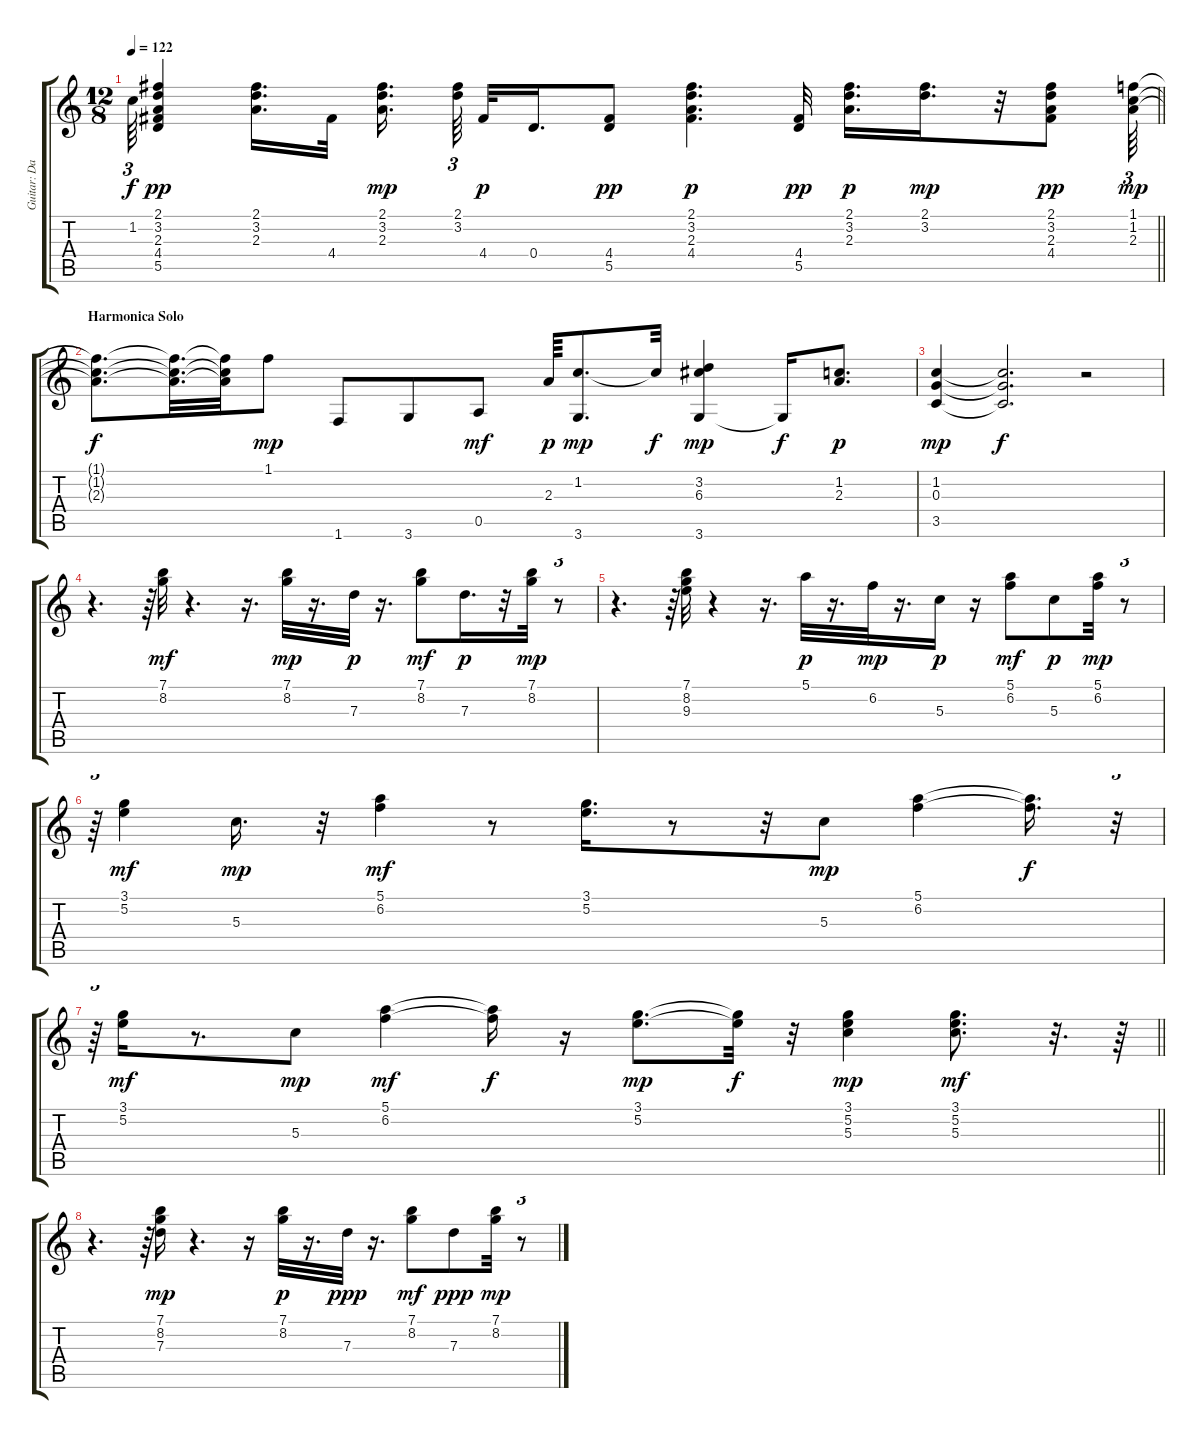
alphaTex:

\track ("Guitar: Davey Johnstone" "Guitar: Da") {instrument electricguitarclean}
\staff {score tabs}
\tuning (E4 B3 G3 D3 A2 E2) {hide}
\ts (12 8)
\tempo 122
\clef g2
\barLineRight lightlight
\ks c
1.2{t}.64{tu (3 2) dy f} (2.1 3.2 2.3 4.4 5.5).4{dy pp} (2.1 3.2 2.3).16{d} 4.4.32 (2.1 3.2 2.3).16{d dy mp beam splitsecondary} (2.1 3.2).64{tu (3 2) beam splitsecondary} 4.4.32{dy p} 0.4.16{d} (4.4 5.5).8{dy pp} (2.1 3.2 2.3 4.4).4{d dy p} (4.4 5.5).32{dy pp} (2.1 3.2 2.3).16{d dy p} (2.1 3.2).16{d dy mp} r.32 (2.1 3.2 2.3 4.4).8{dy pp} (1.1 1.2 2.3).64{tu (3 2) dy mp instrument electricguitarclean} |
\section ("" "Harmonica Solo")
(1.1{t} 1.2{t} 2.3{t}).8{d dy f} (1.1{t} 1.2{t} 2.3{t}).32{d} (1.1{t} 1.2{t} 2.3{t}).32 1.1.8{dy mp} 1.6.8 3.6.8 0.5.8{dy mf} 2.3.64{dy p} (1.2 3.6).8{d dy mp} 1.2{t}.32{dy f} (3.2 6.3 3.6).4{dy mp} 3.6{t}.16{dy f} (1.2 2.3).8{d dy p} |
(1.2 0.3 3.5).4{dy mp} (1.2{t} 0.3{t} 3.5{t}).2{d dy f} r.2 |
r.4{d} r.64{tu (3 2)} (7.1 8.2).32{dy mf} r.4{d} r.16{d} (7.1 8.2).32{dy mp} r.16{d} 7.3.32{dy p} r.16{d} (7.1 8.2).8{dy mf} 7.3.16{d dy p} r.32 (7.1 8.2).32{dy mp} r.8{tu (3 2)} |
r.4{d} r.64{tu (3 2)} (7.1 8.2 9.3).32 r.4 r.16{d} 5.1.32{dy p} r.16{d} 6.2.32{dy mp} r.16{d} 5.3.16{dy p} r.16 (5.1 6.2).8{dy mf} 5.3.8{dy p} (5.1 6.2).32{dy mp} r.8{tu (3 2)} |
r.64{tu (3 2)} (3.1 5.2).4{dy mf} 5.3.16{d dy mp} r.32 (5.1 6.2).4{dy mf} r.8 (3.1 5.2).16{d} r.8 r.32 5.3.8{dy mp} (5.1 6.2).4 (5.1{t} 6.2{t}).16{d dy f} r.32{tu (3 2)} |
\barLineRight lightlight
r.64{tu (3 2)} (3.1 5.2).16{dy mf} r.8{d} 5.3.8{dy mp} (5.1 6.2).4{dy mf} (5.1{t} 6.2{t}).16{dy f} r.16 (3.1 5.2).8{d dy mp} (3.1{t} 5.2{t}).32{dy f} r.32 (3.1 5.2 5.3).4{dy mp} (3.1 5.2 5.3).8{d dy mf} r.32{d} r.64 |
r.4{d} r.64{tu (3 2)} (7.1 8.2 7.3).16{dy mp} r.4{d} r.16 (7.1 8.2).32{dy p} r.16{d} 7.3.32{dy ppp} r.16{d} (7.1 8.2).8{dy mf} 7.3.8{dy ppp} (7.1 8.2).32{dy mp} r.8{tu (3 2)}
